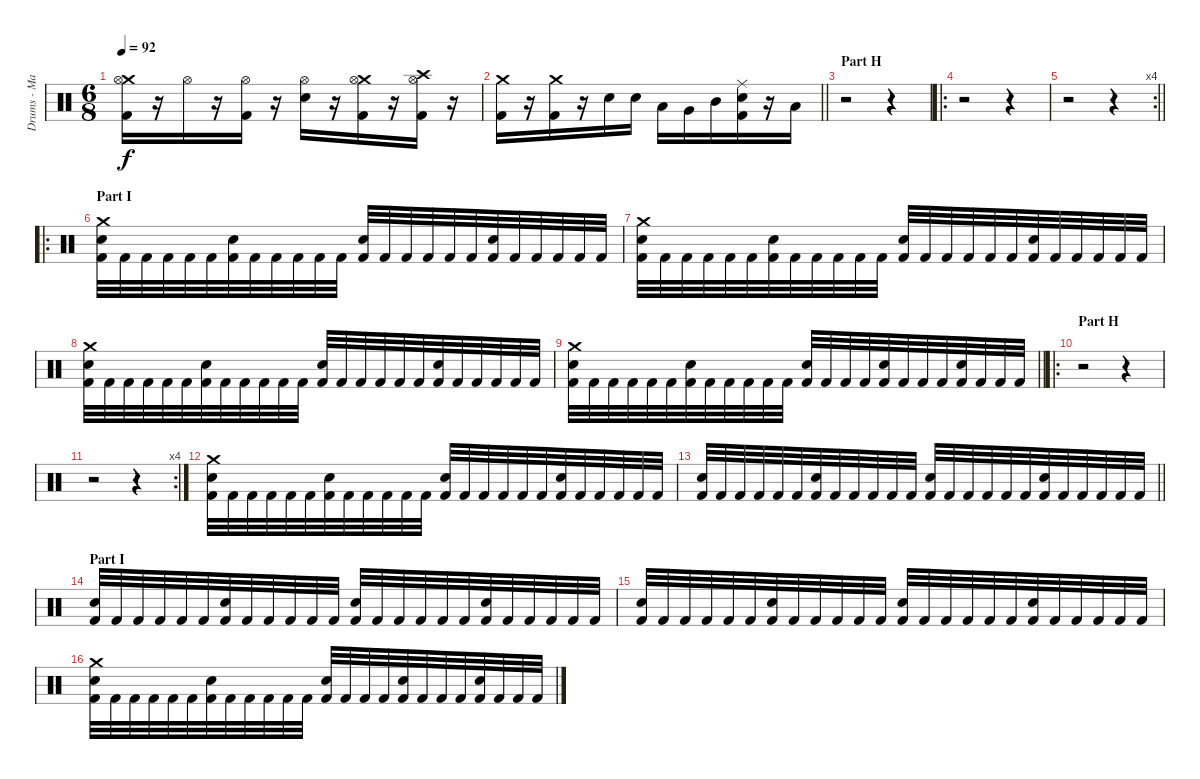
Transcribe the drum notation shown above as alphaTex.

\track ("Drums - Martin Mendez" "Drums - Ma") {instrument percussion}
\staff {score}
\articulation defaults
\ts (6 8)
\tempo 92
\clef neutral
\ks c
("Crash medium (hit)" "Hi-Hat (open)" "Kick (hit) 2").16{dy f} r.16 "Hi-Hat (open)".16 r.16 ("Hi-Hat (open)" "Kick (hit) 2").16 r.16 ("Hi-Hat (open)" "Snare (hit) 2").16 r.16 ("Crash medium (hit)" "Hi-Hat (open)" "Kick (hit) 2").16 r.16 ("Crash high (hit)" "Hi-Hat (open)" "Kick (hit) 2").16 r.16 |
\barLineRight lightlight
("Crash medium (hit)" "Kick (hit) 2").16 r.16 ("Crash medium (hit)" "Kick (hit) 2").16 r.16 "Snare (hit) 2".16 "Snare (hit) 2".16 "Low Tom (hit)".16 "Very Low Tom (hit)".16 "Mid Tom (hit)".16 ("Ride (middle)" "Snare (hit) 2" "Kick (hit) 2").16 r.16 "Low Tom (hit)".16 |
\section ("" "Part H")
r.2 r.4 |
\ro
r.2 r.4 |
\rc 4
\barLineRight lightlight
r.2 r.4 |
\ro
\section ("" "Part I")
("Kick (hit) 2" "Snare (hit) 2" "Crash medium (hit)").32 "Kick (hit) 2".32 "Kick (hit) 2".32 "Kick (hit) 2".32 "Kick (hit) 2".32 "Kick (hit) 2".32 ("Kick (hit) 2" "Snare (hit) 2").32 "Kick (hit) 2".32 "Kick (hit) 2".32 "Kick (hit) 2".32 "Kick (hit) 2".32 "Kick (hit) 2".32 ("Kick (hit) 2" "Snare (hit) 2").32 "Kick (hit) 2".32 "Kick (hit) 2".32 "Kick (hit) 2".32 "Kick (hit) 2".32 "Kick (hit) 2".32 ("Kick (hit) 2" "Snare (hit) 2").32 "Kick (hit) 2".32 "Kick (hit) 2".32 "Kick (hit) 2".32 "Kick (hit) 2".32 "Kick (hit) 2".32 |
("Kick (hit) 2" "Snare (hit) 2" "Crash medium (hit)").32 "Kick (hit) 2".32 "Kick (hit) 2".32 "Kick (hit) 2".32 "Kick (hit) 2".32 "Kick (hit) 2".32 ("Kick (hit) 2" "Snare (hit) 2").32 "Kick (hit) 2".32 "Kick (hit) 2".32 "Kick (hit) 2".32 "Kick (hit) 2".32 "Kick (hit) 2".32 ("Kick (hit) 2" "Snare (hit) 2").32 "Kick (hit) 2".32 "Kick (hit) 2".32 "Kick (hit) 2".32 "Kick (hit) 2".32 "Kick (hit) 2".32 ("Kick (hit) 2" "Snare (hit) 2").32 "Kick (hit) 2".32 "Kick (hit) 2".32 "Kick (hit) 2".32 "Kick (hit) 2".32 "Kick (hit) 2".32 |
("Kick (hit) 2" "Snare (hit) 2" "Crash medium (hit)").32 "Kick (hit) 2".32 "Kick (hit) 2".32 "Kick (hit) 2".32 "Kick (hit) 2".32 "Kick (hit) 2".32 ("Kick (hit) 2" "Snare (hit) 2").32 "Kick (hit) 2".32 "Kick (hit) 2".32 "Kick (hit) 2".32 "Kick (hit) 2".32 "Kick (hit) 2".32 ("Kick (hit) 2" "Snare (hit) 2").32 "Kick (hit) 2".32 "Kick (hit) 2".32 "Kick (hit) 2".32 "Kick (hit) 2".32 "Kick (hit) 2".32 ("Kick (hit) 2" "Snare (hit) 2").32 "Kick (hit) 2".32 "Kick (hit) 2".32 "Kick (hit) 2".32 "Kick (hit) 2".32 "Kick (hit) 2".32 |
\barLineRight lightlight
("Kick (hit) 2" "Snare (hit) 2" "Crash medium (hit)").32 "Kick (hit) 2".32 "Kick (hit) 2".32 "Kick (hit) 2".32 "Kick (hit) 2".32 "Kick (hit) 2".32 ("Kick (hit) 2" "Snare (hit) 2").32 "Kick (hit) 2".32 "Kick (hit) 2".32 "Kick (hit) 2".32 "Kick (hit) 2".32 "Kick (hit) 2".32 ("Kick (hit) 2" "Snare (hit) 2").32 "Kick (hit) 2".32 "Kick (hit) 2".32 "Kick (hit) 2".32 ("Kick (hit) 2" "Snare (hit) 2").32 "Kick (hit) 2".32 "Kick (hit) 2".32 "Kick (hit) 2".32 ("Kick (hit) 2" "Snare (hit) 2").32 "Kick (hit) 2".32 "Kick (hit) 2".32 "Kick (hit) 2".32 |
\ro
\section ("" "Part H")
r.2 r.4 |
\rc 4
r.2 r.4 |
("Kick (hit) 2" "Snare (hit) 2" "Crash medium (hit)").32 "Kick (hit) 2".32 "Kick (hit) 2".32 "Kick (hit) 2".32 "Kick (hit) 2".32 "Kick (hit) 2".32 ("Kick (hit) 2" "Snare (hit) 2").32 "Kick (hit) 2".32 "Kick (hit) 2".32 "Kick (hit) 2".32 "Kick (hit) 2".32 "Kick (hit) 2".32 ("Kick (hit) 2" "Snare (hit) 2").32 "Kick (hit) 2".32 "Kick (hit) 2".32 "Kick (hit) 2".32 "Kick (hit) 2".32 "Kick (hit) 2".32 ("Kick (hit) 2" "Snare (hit) 2").32 "Kick (hit) 2".32 "Kick (hit) 2".32 "Kick (hit) 2".32 "Kick (hit) 2".32 "Kick (hit) 2".32 |
\barLineRight lightlight
("Kick (hit) 2" "Snare (hit) 2").32 "Kick (hit) 2".32 "Kick (hit) 2".32 "Kick (hit) 2".32 "Kick (hit) 2".32 "Kick (hit) 2".32 ("Kick (hit) 2" "Snare (hit) 2").32 "Kick (hit) 2".32 "Kick (hit) 2".32 "Kick (hit) 2".32 "Kick (hit) 2".32 "Kick (hit) 2".32 ("Kick (hit) 2" "Snare (hit) 2").32 "Kick (hit) 2".32 "Kick (hit) 2".32 "Kick (hit) 2".32 "Kick (hit) 2".32 "Kick (hit) 2".32 ("Kick (hit) 2" "Snare (hit) 2").32 "Kick (hit) 2".32 "Kick (hit) 2".32 "Kick (hit) 2".32 "Kick (hit) 2".32 "Kick (hit) 2".32 |
\section ("" "Part I")
("Kick (hit) 2" "Snare (hit) 2").32 "Kick (hit) 2".32 "Kick (hit) 2".32 "Kick (hit) 2".32 "Kick (hit) 2".32 "Kick (hit) 2".32 ("Kick (hit) 2" "Snare (hit) 2").32 "Kick (hit) 2".32 "Kick (hit) 2".32 "Kick (hit) 2".32 "Kick (hit) 2".32 "Kick (hit) 2".32 ("Kick (hit) 2" "Snare (hit) 2").32 "Kick (hit) 2".32 "Kick (hit) 2".32 "Kick (hit) 2".32 "Kick (hit) 2".32 "Kick (hit) 2".32 ("Kick (hit) 2" "Snare (hit) 2").32 "Kick (hit) 2".32 "Kick (hit) 2".32 "Kick (hit) 2".32 "Kick (hit) 2".32 "Kick (hit) 2".32 |
("Kick (hit) 2" "Snare (hit) 2").32 "Kick (hit) 2".32 "Kick (hit) 2".32 "Kick (hit) 2".32 "Kick (hit) 2".32 "Kick (hit) 2".32 ("Kick (hit) 2" "Snare (hit) 2").32 "Kick (hit) 2".32 "Kick (hit) 2".32 "Kick (hit) 2".32 "Kick (hit) 2".32 "Kick (hit) 2".32 ("Kick (hit) 2" "Snare (hit) 2").32 "Kick (hit) 2".32 "Kick (hit) 2".32 "Kick (hit) 2".32 "Kick (hit) 2".32 "Kick (hit) 2".32 ("Kick (hit) 2" "Snare (hit) 2").32 "Kick (hit) 2".32 "Kick (hit) 2".32 "Kick (hit) 2".32 "Kick (hit) 2".32 "Kick (hit) 2".32 |
("Kick (hit) 2" "Snare (hit) 2" "Crash medium (hit)").32 "Kick (hit) 2".32 "Kick (hit) 2".32 "Kick (hit) 2".32 "Kick (hit) 2".32 "Kick (hit) 2".32 ("Kick (hit) 2" "Snare (hit) 2").32 "Kick (hit) 2".32 "Kick (hit) 2".32 "Kick (hit) 2".32 "Kick (hit) 2".32 "Kick (hit) 2".32 ("Kick (hit) 2" "Snare (hit) 2").32 "Kick (hit) 2".32 "Kick (hit) 2".32 "Kick (hit) 2".32 ("Kick (hit) 2" "Snare (hit) 2").32 "Kick (hit) 2".32 "Kick (hit) 2".32 "Kick (hit) 2".32 ("Kick (hit) 2" "Snare (hit) 2").32 "Kick (hit) 2".32 "Kick (hit) 2".32 "Kick (hit) 2".32
